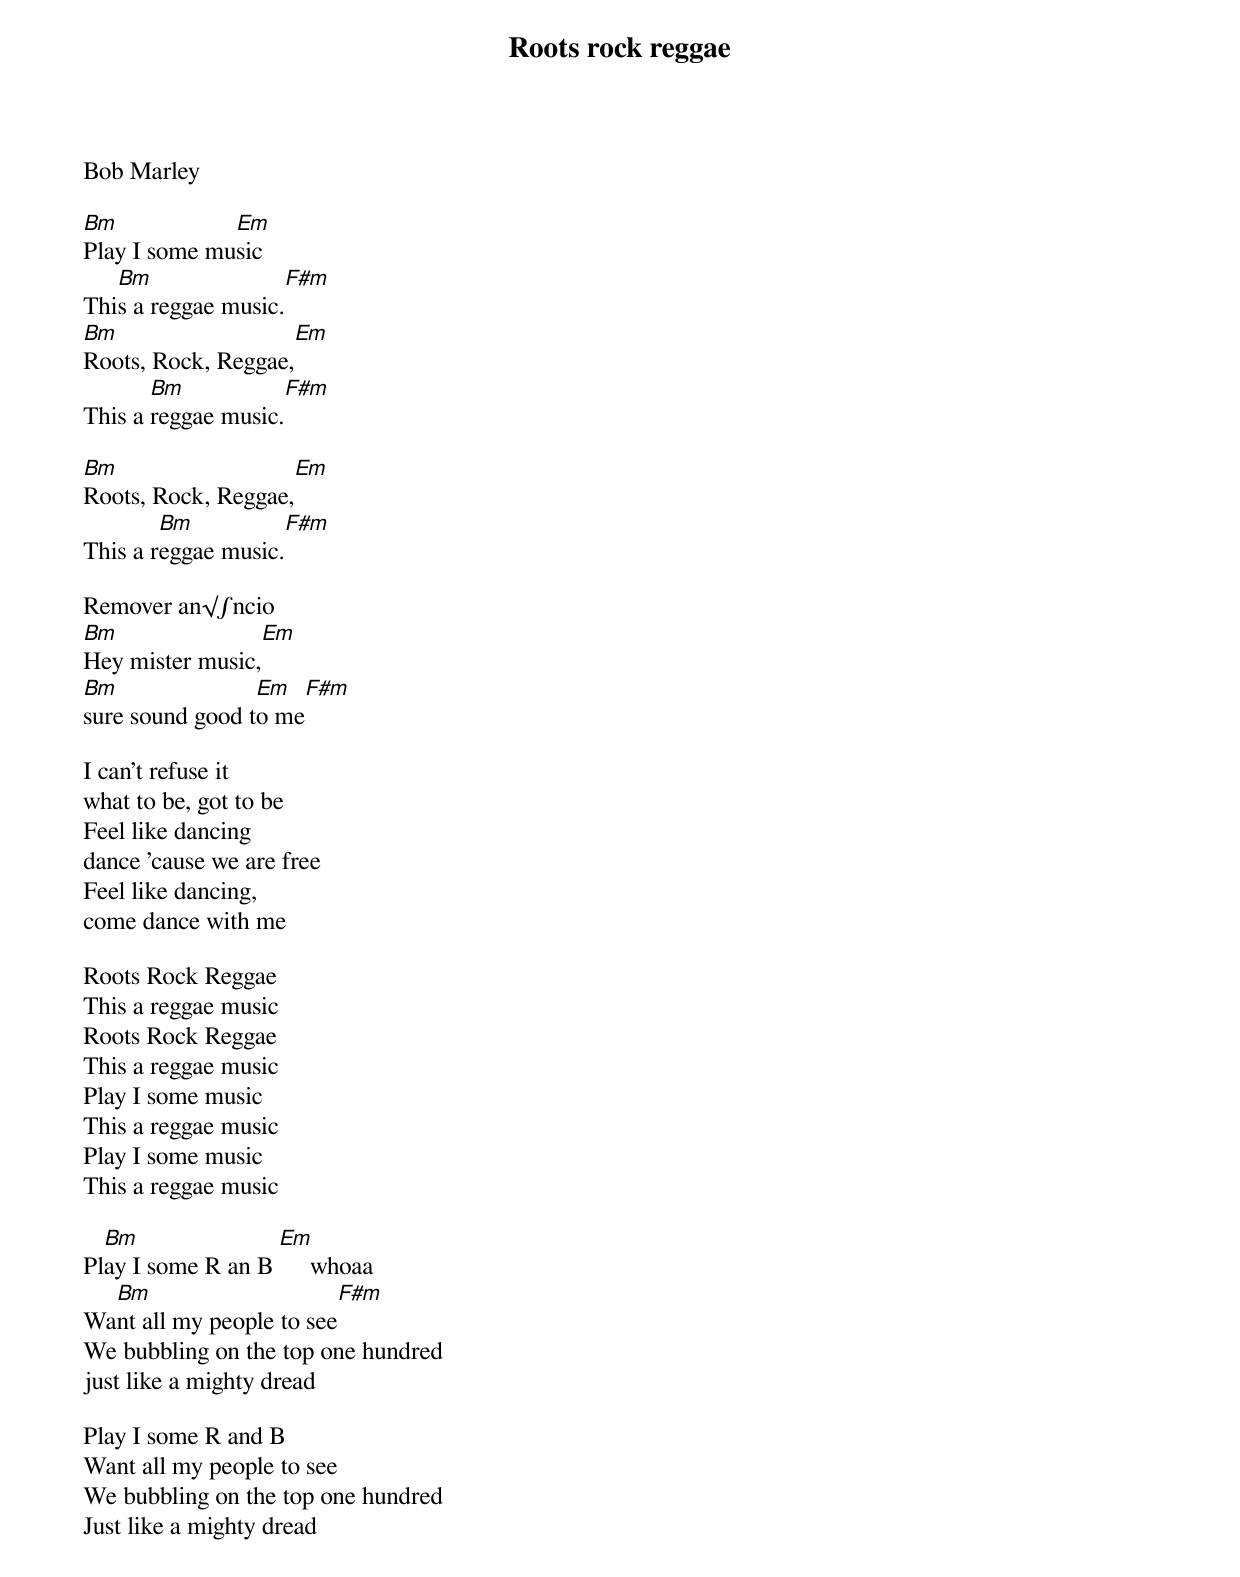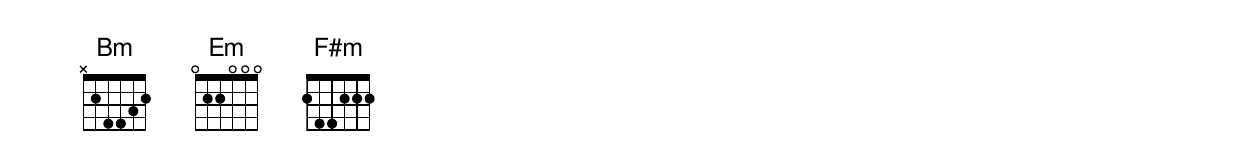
Roots rock reggae
Bob Marley

Bm            Em
Play I some music
   Bm                F#m
This a reggae music.
Bm                   Em
Roots, Rock, Reggae,
       Bm            F#m
This a reggae music.

Bm                    Em
Roots, Rock, Reggae,
        Bm            F#m
This a reggae music.

Remover an√∫ncio
Bm               Em
Hey mister music,
Bm               Em   F#m
sure sound good to me

I can't refuse it
what to be, got to be
Feel like dancing
dance 'cause we are free
Feel like dancing,
come dance with me

Roots Rock Reggae
This a reggae music
Roots Rock Reggae
This a reggae music
Play I some music
This a reggae music
Play I some music
This a reggae music

  Bm               Em
Play I some R an B      whoaa
  Bm                       F#m
Want all my people to see
We bubbling on the top one hundred
just like a mighty dread

Play I some R and B
Want all my people to see
We bubbling on the top one hundred
Just like a mighty dread
